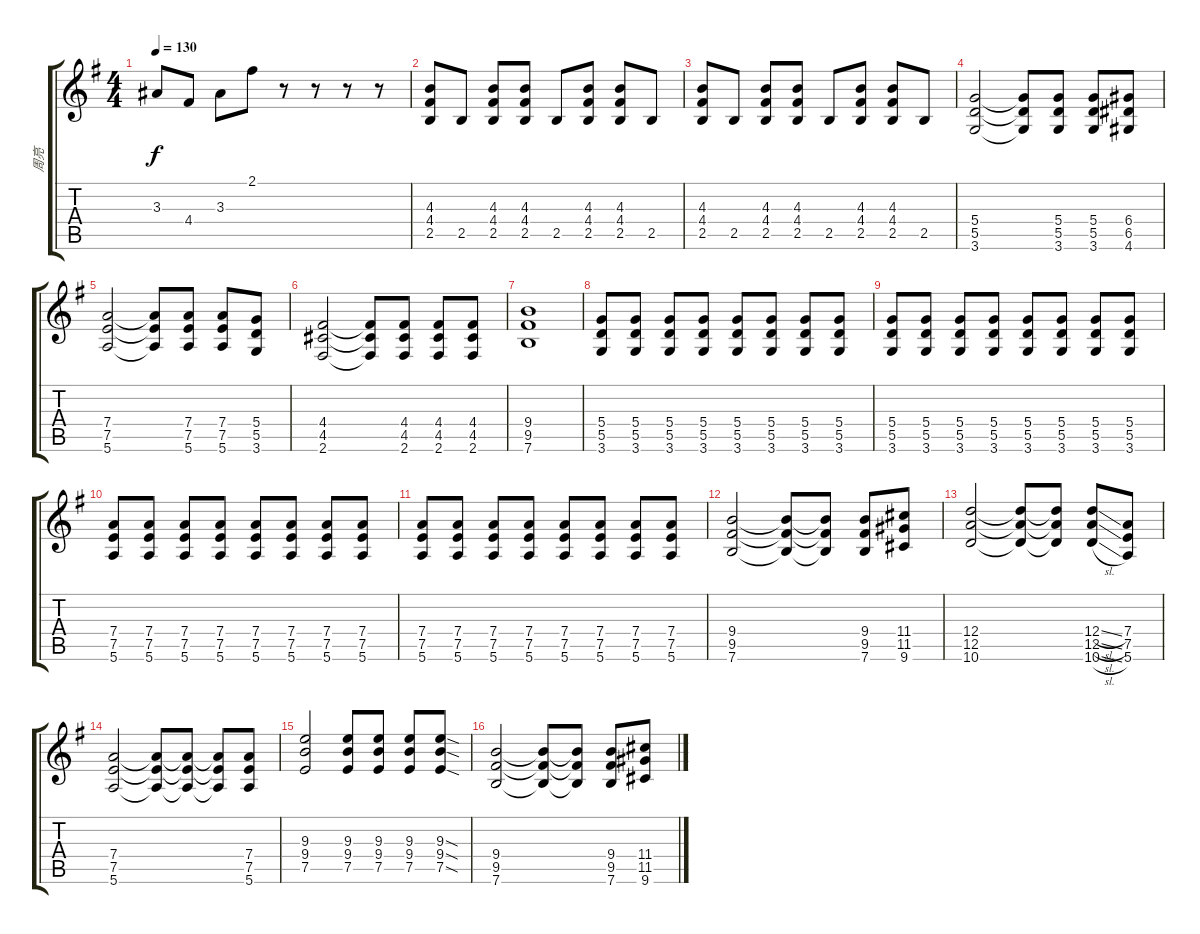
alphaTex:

\track ("周亮" "周亮") {instrument electricguitarjazz}
\staff {score tabs}
\tuning (E4 B3 G3 D3 A2 E2) {hide}
\ts (4 4)
\tempo 130
\clef g2
\ks g
3.3.8{dy f} 4.4.8 3.3.8 2.1.8 r.8 r.8 r.8 r.8 |
(4.3 4.4 2.5).8{instrument distortionguitar} 2.5.8{instrument distortionguitar} (4.3 4.4 2.5).8{instrument distortionguitar} (4.3 4.4 2.5).8{instrument distortionguitar} 2.5.8{instrument distortionguitar} (4.3 4.4 2.5).8{instrument distortionguitar} (4.3 4.4 2.5).8{instrument distortionguitar} 2.5.8{instrument distortionguitar} |
(4.3 4.4 2.5).8{instrument distortionguitar} 2.5.8{instrument distortionguitar} (4.3 4.4 2.5).8{instrument distortionguitar} (4.3 4.4 2.5).8{instrument distortionguitar} 2.5.8{instrument distortionguitar} (4.3 4.4 2.5).8{instrument distortionguitar} (4.3 4.4 2.5).8{instrument distortionguitar} 2.5.8{instrument distortionguitar} |
(5.4 5.5 3.6).2 (5.4{t} 5.5{t} 3.6{t}).8 (5.4 5.5 3.6).8 (5.4 5.5 3.6).8 (6.4 6.5 4.6).8 |
(7.4 7.5 5.6).2 (7.4{t} 7.5{t} 5.6{t}).8 (7.4 7.5 5.6).8 (7.4 7.5 5.6).8 (5.4 5.5 3.6).8 |
(4.4 4.5 2.6).2 (4.4{t} 4.5{t} 2.6{t}).8 (4.4 4.5 2.6).8 (4.4 4.5 2.6).8 (4.4 4.5 2.6).8 |
(9.4 9.5 7.6).1 |
(5.4 5.5 3.6).8 (5.4 5.5 3.6).8 (5.4 5.5 3.6).8 (5.4 5.5 3.6).8 (5.4 5.5 3.6).8 (5.4 5.5 3.6).8 (5.4 5.5 3.6).8 (5.4 5.5 3.6).8 |
(5.4 5.5 3.6).8 (5.4 5.5 3.6).8 (5.4 5.5 3.6).8 (5.4 5.5 3.6).8 (5.4 5.5 3.6).8 (5.4 5.5 3.6).8 (5.4 5.5 3.6).8 (5.4 5.5 3.6).8 |
(7.4 7.5 5.6).8 (7.4 7.5 5.6).8 (7.4 7.5 5.6).8 (7.4 7.5 5.6).8 (7.4 7.5 5.6).8 (7.4 7.5 5.6).8 (7.4 7.5 5.6).8 (7.4 7.5 5.6).8 |
(7.4 7.5 5.6).8 (7.4 7.5 5.6).8 (7.4 7.5 5.6).8 (7.4 7.5 5.6).8 (7.4 7.5 5.6).8 (7.4 7.5 5.6).8 (7.4 7.5 5.6).8 (7.4 7.5 5.6).8 |
(9.4 9.5 7.6).2 (9.4{t} 9.5{t} 7.6{t}).8 (9.4{t} 9.5{t} 7.6{t}).8 (9.4 9.5 7.6).8 (11.4 11.5 9.6).8 |
(12.4 12.5 10.6).2 (12.4{t} 12.5{t} 10.6{t}).8 (12.4{t} 12.5{t} 10.6{t}).8 (12.4{sl} 12.5{sl} 10.6{sl}).8 (7.4 7.5 5.6).8 |
(7.4 7.5 5.6).2 (7.4{t} 7.5{t} 5.6{t}).8 (7.4{t} 7.5{t} 5.6{t}).8 (7.4{t} 7.5{t} 5.6{t}).8 (7.4 7.5 5.6).8 |
(9.3 9.4 7.5).2 (9.3 9.4 7.5).8 (9.3 9.4 7.5).8 (9.3 9.4 7.5).8 (9.3{sod} 9.4{sod} 7.5{sod}).8 |
(9.4 9.5 7.6).2 (9.4{t} 9.5{t} 7.6{t}).8 (9.4{t} 9.5{t} 7.6{t}).8 (9.4 9.5 7.6).8 (11.4 11.5 9.6).8
